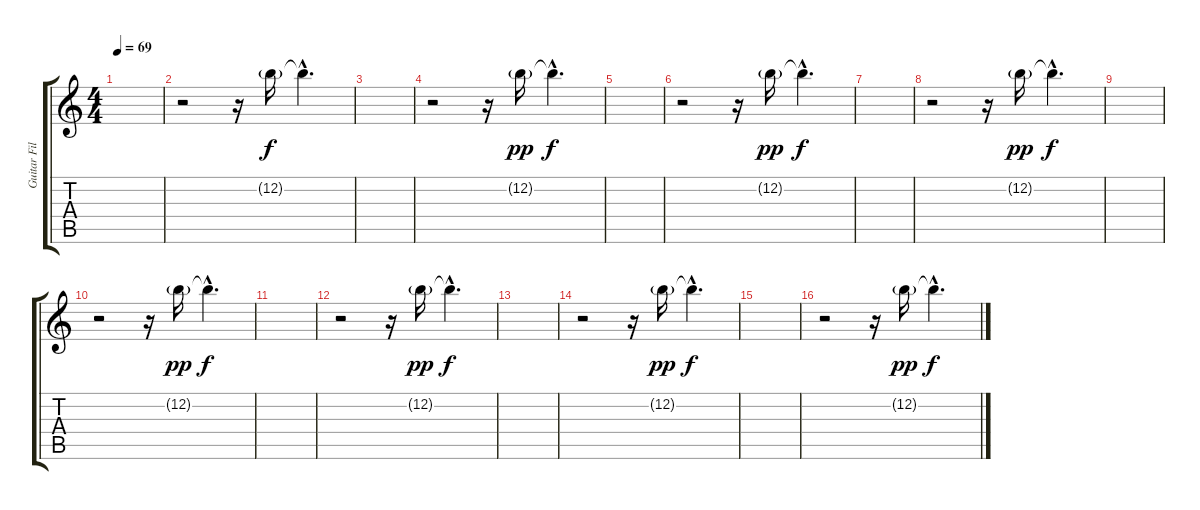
\track ("Guitar Fills" "Guitar Fil") {instrument acousticguitarnylon}
\staff {score tabs}
\tuning (E4 B3 G3 D3 A2 E2) {hide}
\ts (4 4)
\tempo 69
\clef g2
\ks c
|
r.2 r.16 12.2{g}.16 12.2{hac t}.4{d dy f} |
|
r.2 r.16 12.2{g}.16{dy pp} 12.2{hac t}.4{d dy f} |
|
r.2 r.16 12.2{g}.16{dy pp} 12.2{hac t}.4{d dy f} |
|
r.2 r.16 12.2{g}.16{dy pp} 12.2{hac t}.4{d dy f} |
|
r.2 r.16 12.2{g}.16{dy pp} 12.2{hac t}.4{d dy f} |
|
r.2 r.16 12.2{g}.16{dy pp} 12.2{hac t}.4{d dy f} |
|
r.2 r.16 12.2{g}.16{dy pp} 12.2{hac t}.4{d dy f} |
|
r.2 r.16 12.2{g}.16{dy pp} 12.2{hac t}.4{d dy f}
